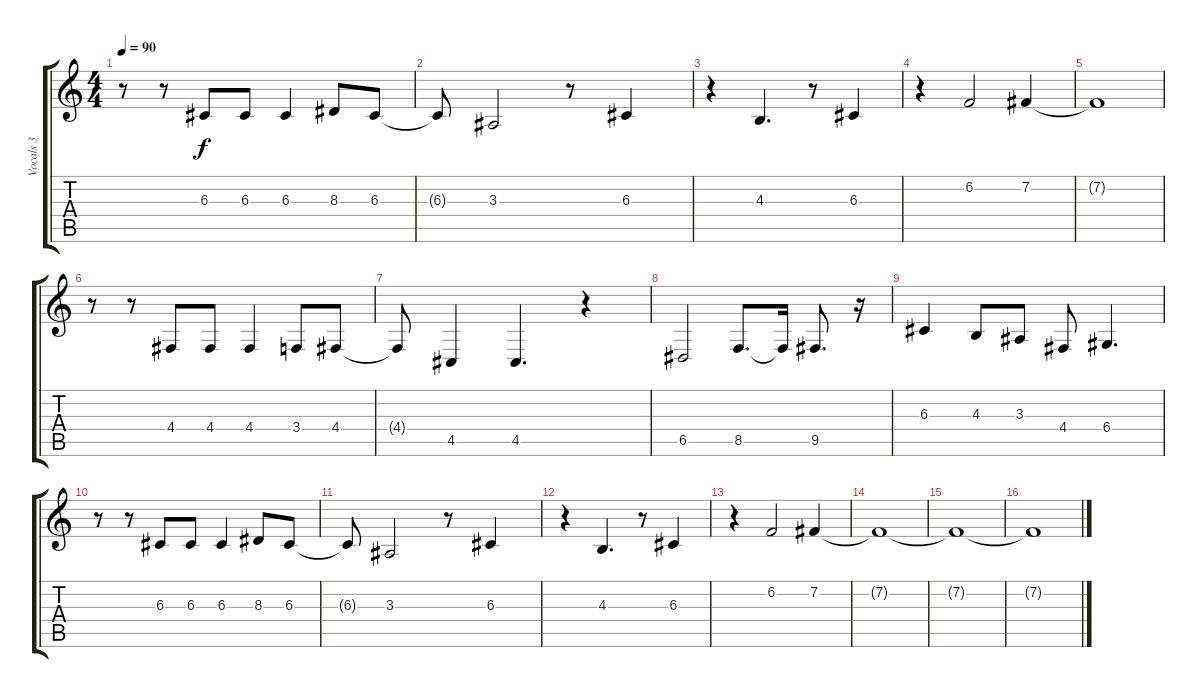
\track ("Vocals 3" "Vocals 3") {instrument harmonica}
\staff {score tabs}
\tuning (E4 B3 G3 D3 A2 E2) {hide}
\ts (4 4)
\tempo 90
\clef g2
\ks c
r.8{dy f} r.8 6.3.8 6.3.8 6.3.4 8.3.8 6.3.8 |
6.3{t}.8 3.3.2 r.8 6.3.4 |
r.4 4.3.4{d} r.8 6.3.4 |
r.4 6.2.2 7.2.4 |
7.2{t}.1 |
r.8 r.8 4.4.8 4.4.8 4.4.4 3.4.8 4.4.8 |
4.4{t}.8 4.5.4 4.5.4{d} r.4 |
6.5.2 8.5.8{d} 8.5{t}.16 9.5.8{d} r.16 |
6.3.4 4.3.8 3.3.8 4.4.8 6.4.4{d} |
r.8 r.8 6.3.8 6.3.8 6.3.4 8.3.8 6.3.8 |
6.3{t}.8 3.3.2 r.8 6.3.4 |
r.4 4.3.4{d} r.8 6.3.4 |
r.4 6.2.2 7.2.4 |
7.2{t}.1 |
7.2{t}.1{volume 0} |
7.2{t}.1
